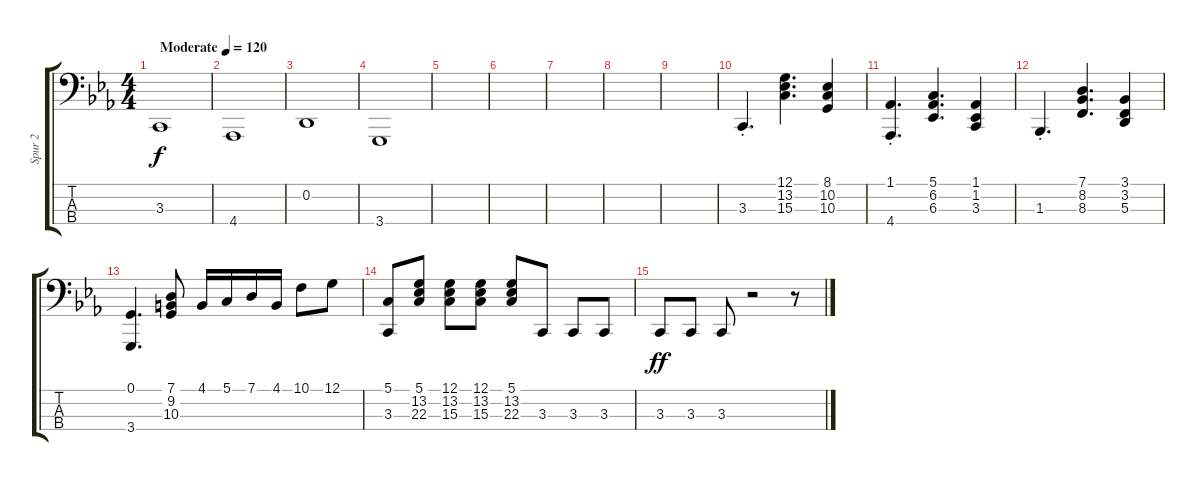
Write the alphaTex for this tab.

\track ("Spur 2" "Spur 2") {instrument acousticgrandpiano}
\staff {score tabs}
\tuning (G2 D2 A1 E1) {hide}
\ts (4 4)
\tempo (120 "Moderate")
\clef f4
\ks eb
3.3.1{dy f instrument acousticgrandpiano} |
4.4.1 |
0.2.1 |
3.4.1 |
|
|
|
|
|
3.3{st}.4{d} (12.1 13.2 15.3).4{d} (8.1 10.2 10.3).4 |
(1.1{st} 4.4{st}).4{d} (5.1 6.2 6.3).4{d} (1.1 1.2 3.3).4 |
1.3{st}.4{d} (7.1 8.2 8.3).4{d} (3.1 3.2 5.3).4 |
(0.1 3.4).4{d} (7.1 9.2 10.3).8 4.1.16 5.1.16 7.1.16 4.1.16 10.1.8 12.1.8 |
(5.1 3.3).8 (5.1 13.2 22.3).8 (12.1 13.2 15.3).8 (12.1 13.2 15.3).8 (5.1 13.2 22.3).8 3.3.8 3.3.8 3.3.8 |
3.3.8{dy ff} 3.3.8 3.3.8 r.2 r.8
